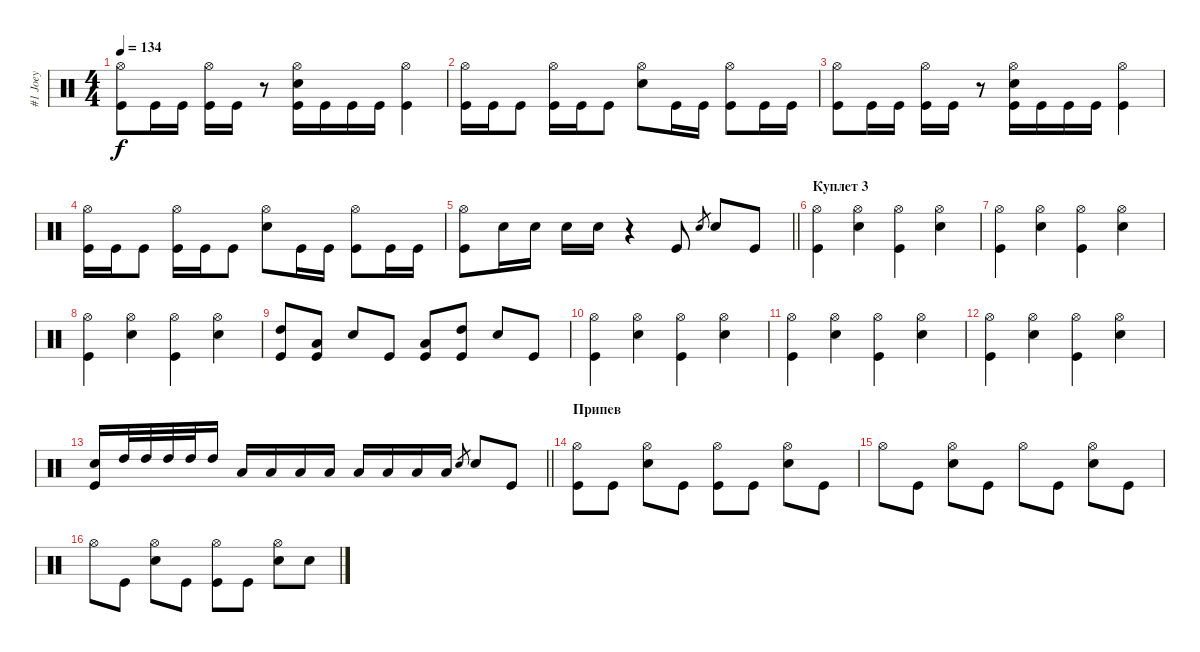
\track ("#1 Joey" "#1 Joey") {instrument percussion}
\staff {score}
\articulation defaults
\ts (4 4)
\tempo 134
\clef neutral
\ks c
("Hi-Hat (open)" "Kick (hit)").8{dy f} "Kick (hit)".16 "Kick (hit)".16 ("Hi-Hat (open)" "Kick (hit)").16 "Kick (hit)".16 r.8 ("Hi-Hat (open)" "Electric Snare (hit)" "Kick (hit)").16 "Kick (hit)".16 "Kick (hit)".16 "Kick (hit)".16 ("Hi-Hat (open)" "Kick (hit)").4 |
("Hi-Hat (open)" "Kick (hit)").16 "Kick (hit)".16 "Kick (hit)".8 ("Hi-Hat (open)" "Kick (hit)").16 "Kick (hit)".16 "Kick (hit)".8 ("Hi-Hat (open)" "Electric Snare (hit)").8 "Kick (hit)".16 "Kick (hit)".16 ("Hi-Hat (open)" "Kick (hit)").8 "Kick (hit)".16 "Kick (hit)".16 |
("Hi-Hat (open)" "Kick (hit)").8 "Kick (hit)".16 "Kick (hit)".16 ("Hi-Hat (open)" "Kick (hit)").16 "Kick (hit)".16 r.8 ("Hi-Hat (open)" "Electric Snare (hit)" "Kick (hit)").16 "Kick (hit)".16 "Kick (hit)".16 "Kick (hit)".16 ("Hi-Hat (open)" "Kick (hit)").4 |
("Hi-Hat (open)" "Kick (hit)").16 "Kick (hit)".16 "Kick (hit)".8 ("Hi-Hat (open)" "Kick (hit)").16 "Kick (hit)".16 "Kick (hit)".8 ("Hi-Hat (open)" "Electric Snare (hit)").8 "Kick (hit)".16 "Kick (hit)".16 ("Hi-Hat (open)" "Kick (hit)").8 "Kick (hit)".16 "Kick (hit)".16 |
\barLineRight lightlight
("Hi-Hat (open)" "Kick (hit)").8 "Electric Snare (hit)".16 "Electric Snare (hit)".16 "Electric Snare (hit)".16 "Electric Snare (hit)".16 r.4 "Kick (hit)".8 "Electric Snare (hit)".8{gr} "Electric Snare (hit)".8 "Kick (hit)".8 |
\section ("" "Куплет 3")
("Hi-Hat (open)" "Kick (hit)").4 ("Hi-Hat (open)" "Electric Snare (hit)").4 ("Hi-Hat (open)" "Kick (hit)").4 ("Hi-Hat (open)" "Electric Snare (hit)").4 |
("Hi-Hat (open)" "Kick (hit)").4 ("Hi-Hat (open)" "Electric Snare (hit)").4 ("Hi-Hat (open)" "Kick (hit)").4 ("Hi-Hat (open)" "Electric Snare (hit)").4 |
("Hi-Hat (open)" "Kick (hit)").4 ("Hi-Hat (open)" "Electric Snare (hit)").4 ("Hi-Hat (open)" "Kick (hit)").4 ("Hi-Hat (open)" "Electric Snare (hit)").4 |
("High Tom (hit)" "Kick (hit)").8 ("Low Tom (hit)" "Kick (hit)").8 "Electric Snare (hit)".8 "Kick (hit)".8 ("Low Tom (hit)" "Kick (hit)").8 ("High Tom (hit)" "Kick (hit)").8 "Electric Snare (hit)".8 "Kick (hit)".8 |
("Hi-Hat (open)" "Kick (hit)").4 ("Hi-Hat (open)" "Electric Snare (hit)").4 ("Hi-Hat (open)" "Kick (hit)").4 ("Hi-Hat (open)" "Electric Snare (hit)").4 |
("Hi-Hat (open)" "Kick (hit)").4 ("Hi-Hat (open)" "Electric Snare (hit)").4 ("Hi-Hat (open)" "Kick (hit)").4 ("Hi-Hat (open)" "Electric Snare (hit)").4 |
("Hi-Hat (open)" "Kick (hit)").4 ("Hi-Hat (open)" "Electric Snare (hit)").4 ("Hi-Hat (open)" "Kick (hit)").4 ("Hi-Hat (open)" "Electric Snare (hit)").4 |
\barLineRight lightlight
("Electric Snare (hit)" "Kick (hit)").16 "High Tom (hit)".32 "High Tom (hit)".32 "High Tom (hit)".32 "High Tom (hit)".32 "High Tom (hit)".16 "Low Tom (hit)".16 "Low Tom (hit)".16 "Low Tom (hit)".16 "Low Tom (hit)".16 "Low Floor Tom (hit)".16 "Low Floor Tom (hit)".16 "Low Floor Tom (hit)".16 "Low Floor Tom (hit)".16 "Electric Snare (hit)".8{gr} "Electric Snare (hit)".8 "Kick (hit)".8 |
\section ("" "Припев")
("Hi-Hat (open)" "Kick (hit)").8 "Kick (hit)".8 ("Hi-Hat (open)" "Electric Snare (hit)").8 "Kick (hit)".8 ("Hi-Hat (open)" "Kick (hit)").8 "Kick (hit)".8 ("Hi-Hat (open)" "Electric Snare (hit)").8 "Kick (hit)".8 |
"Hi-Hat (open)".8 "Kick (hit)".8 ("Hi-Hat (open)" "Electric Snare (hit)").8 "Kick (hit)".8 "Hi-Hat (open)".8 "Kick (hit)".8 ("Hi-Hat (open)" "Electric Snare (hit)").8 "Kick (hit)".8 |
"Hi-Hat (open)".8 "Kick (hit)".8 ("Hi-Hat (open)" "Electric Snare (hit)").8 "Kick (hit)".8 ("Hi-Hat (open)" "Kick (hit)").8 "Kick (hit)".8 ("Hi-Hat (open)" "Electric Snare (hit)").8 "Electric Snare (hit)".8
